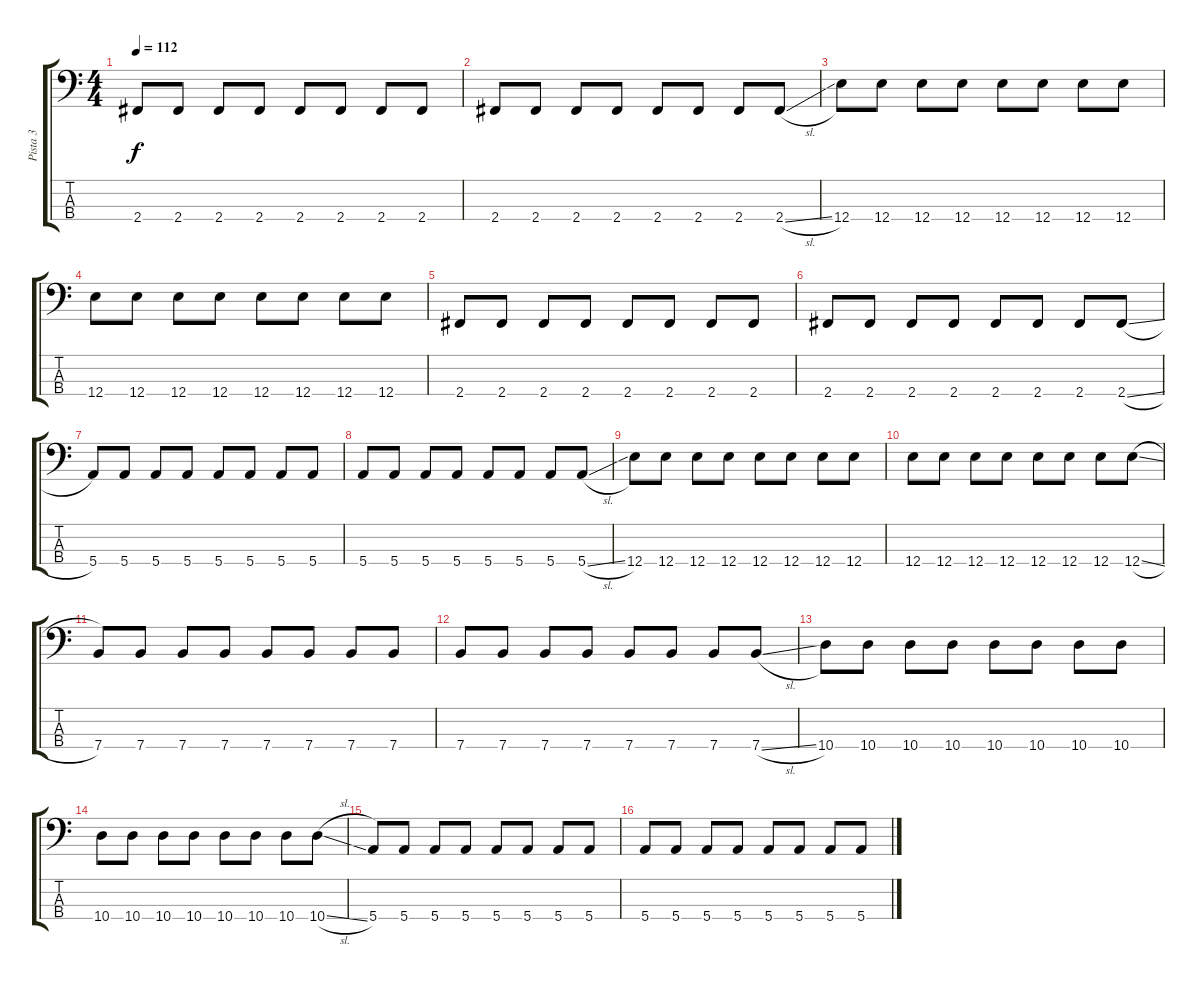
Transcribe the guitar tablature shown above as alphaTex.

\track ("Pista 3" "Pista 3") {instrument electricbasspick}
\staff {score tabs}
\tuning (G2 D2 A1 E1) {hide}
\ts (4 4)
\tempo 112
\clef f4
\ks c
2.4.8{dy f} 2.4.8 2.4.8 2.4.8 2.4.8 2.4.8 2.4.8 2.4.8 |
2.4.8 2.4.8 2.4.8 2.4.8 2.4.8 2.4.8 2.4.8 2.4{sl}.8 |
12.4.8 12.4.8 12.4.8 12.4.8 12.4.8 12.4.8 12.4.8 12.4.8 |
12.4.8 12.4.8 12.4.8 12.4.8 12.4.8 12.4.8 12.4.8 12.4.8 |
2.4.8 2.4.8 2.4.8 2.4.8 2.4.8 2.4.8 2.4.8 2.4.8 |
2.4.8 2.4.8 2.4.8 2.4.8 2.4.8 2.4.8 2.4.8 2.4{sl}.8 |
5.4.8 5.4.8 5.4.8 5.4.8 5.4.8 5.4.8 5.4.8 5.4.8 |
5.4.8 5.4.8 5.4.8 5.4.8 5.4.8 5.4.8 5.4.8 5.4{sl}.8 |
12.4.8 12.4.8 12.4.8 12.4.8 12.4.8 12.4.8 12.4.8 12.4.8 |
12.4.8 12.4.8 12.4.8 12.4.8 12.4.8 12.4.8 12.4.8 12.4{sl}.8 |
7.4.8 7.4.8 7.4.8 7.4.8 7.4.8 7.4.8 7.4.8 7.4.8 |
7.4.8 7.4.8 7.4.8 7.4.8 7.4.8 7.4.8 7.4.8 7.4{sl}.8 |
10.4.8 10.4.8 10.4.8 10.4.8 10.4.8 10.4.8 10.4.8 10.4.8 |
10.4.8 10.4.8 10.4.8 10.4.8 10.4.8 10.4.8 10.4.8 10.4{sl}.8 |
5.4.8 5.4.8 5.4.8 5.4.8 5.4.8 5.4.8 5.4.8 5.4.8 |
5.4.8 5.4.8 5.4.8 5.4.8 5.4.8 5.4.8 5.4.8 5.4.8
